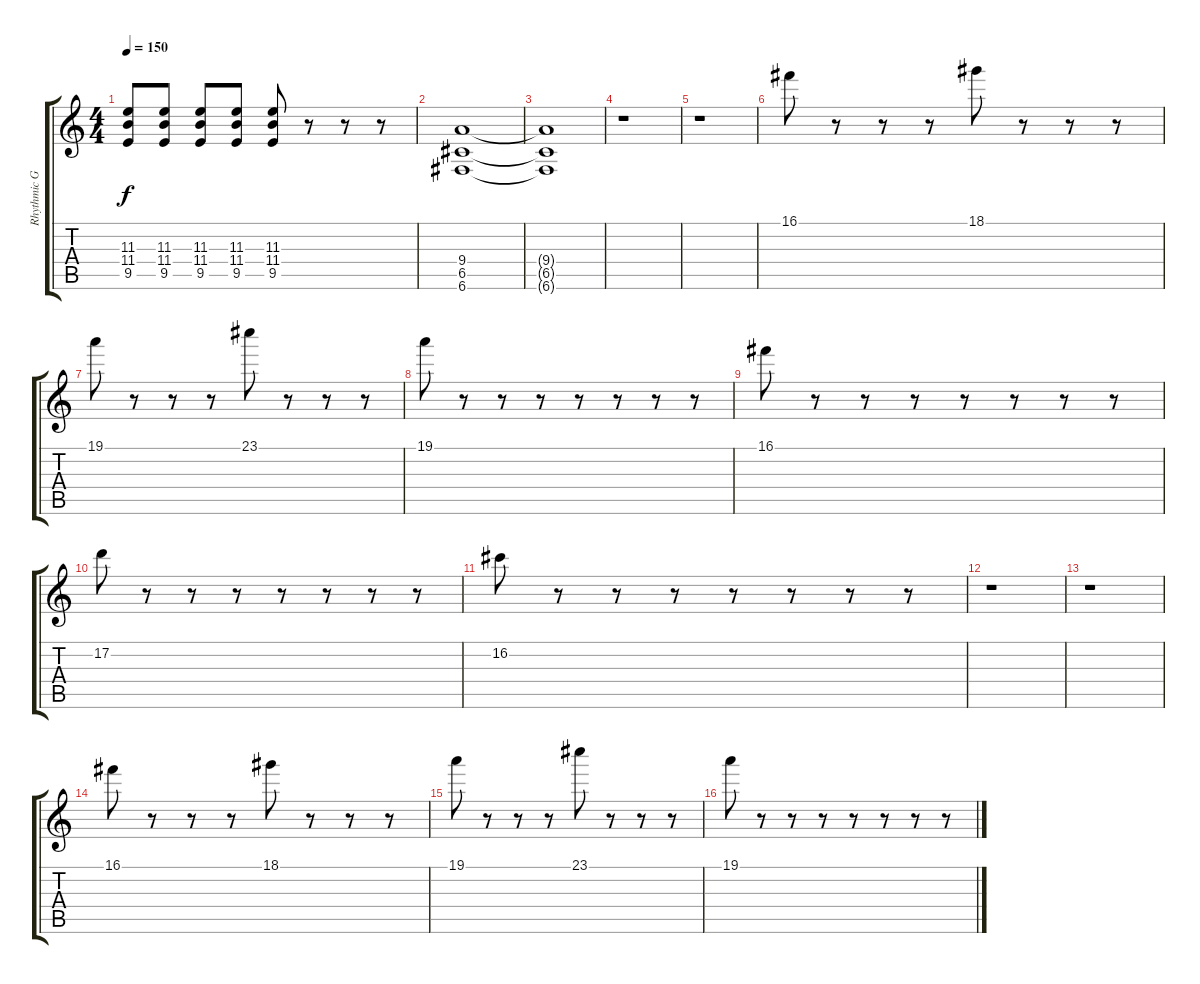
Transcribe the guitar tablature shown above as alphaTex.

\track ("Rhythmic Guitar" "Rhythmic G") {instrument distortionguitar}
\staff {score tabs}
\tuning (D4 A3 F3 C3 G2 C2) {hide}
\ts (4 4)
\tempo 150
\clef g2
\ks c
(11.3 11.4 9.5).8{dy f} (11.3 11.4 9.5).8 (11.3 11.4 9.5).8 (11.3 11.4 9.5).8 (11.3 11.4 9.5).8 r.8 r.8 r.8 |
(9.4 6.5 6.6).1 |
(9.4{t} 6.5{t} 6.6{t}).1 |
r.1 |
r.1 |
16.1.8 r.8 r.8 r.8 18.1.8 r.8 r.8 r.8 |
19.1.8 r.8 r.8 r.8 23.1.8 r.8 r.8 r.8 |
19.1.8 r.8 r.8 r.8 r.8 r.8 r.8 r.8 |
16.1.8 r.8 r.8 r.8 r.8 r.8 r.8 r.8 |
17.2.8 r.8 r.8 r.8 r.8 r.8 r.8 r.8 |
16.2.8 r.8 r.8 r.8 r.8 r.8 r.8 r.8 |
r.1 |
r.1 |
16.1.8 r.8 r.8 r.8 18.1.8 r.8 r.8 r.8 |
19.1.8 r.8 r.8 r.8 23.1.8 r.8 r.8 r.8 |
19.1.8 r.8 r.8 r.8 r.8 r.8 r.8 r.8
